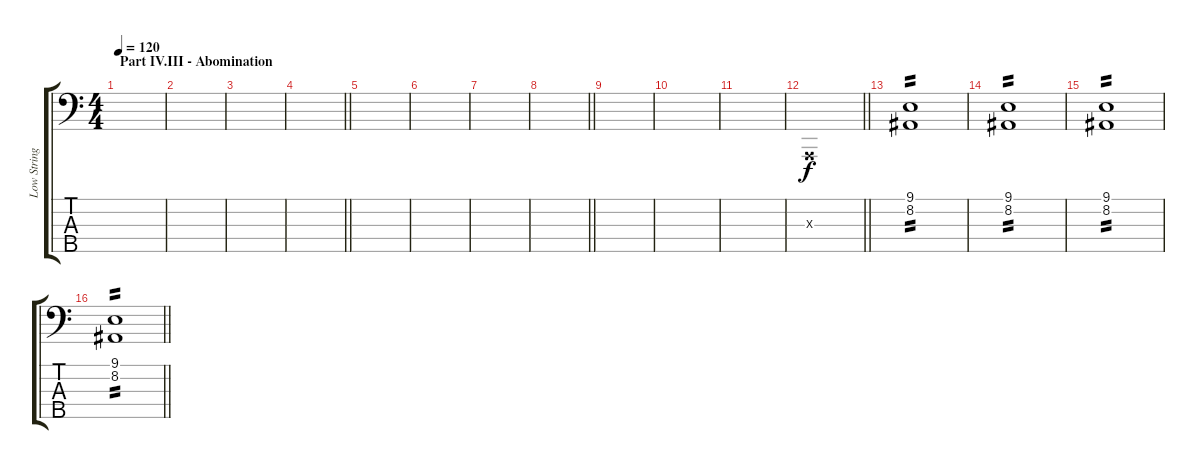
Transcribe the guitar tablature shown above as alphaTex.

\track ("Low Strings Standard" "Low String") {instrument stringensemble1}
\staff {score tabs}
\tuning (G2 D2 A1 E1 B0) {hide}
\ts (4 4)
\section ("" "Part IV.III - Abomination")
\tempo 120
\clef f4
\ks c
|
|
|
\barLineRight lightlight
|
|
|
|
\barLineRight lightlight
|
\section ("" "")
|
|
|
\barLineRight lightlight
0.3{x}.1{volume 0} |
(9.1 8.2).1{tp 2 volume 16} |
(9.1 8.2).1{tp 2} |
(9.1 8.2).1{tp 2} |
\barLineRight lightlight
(9.1 8.2).1{tp 2}
